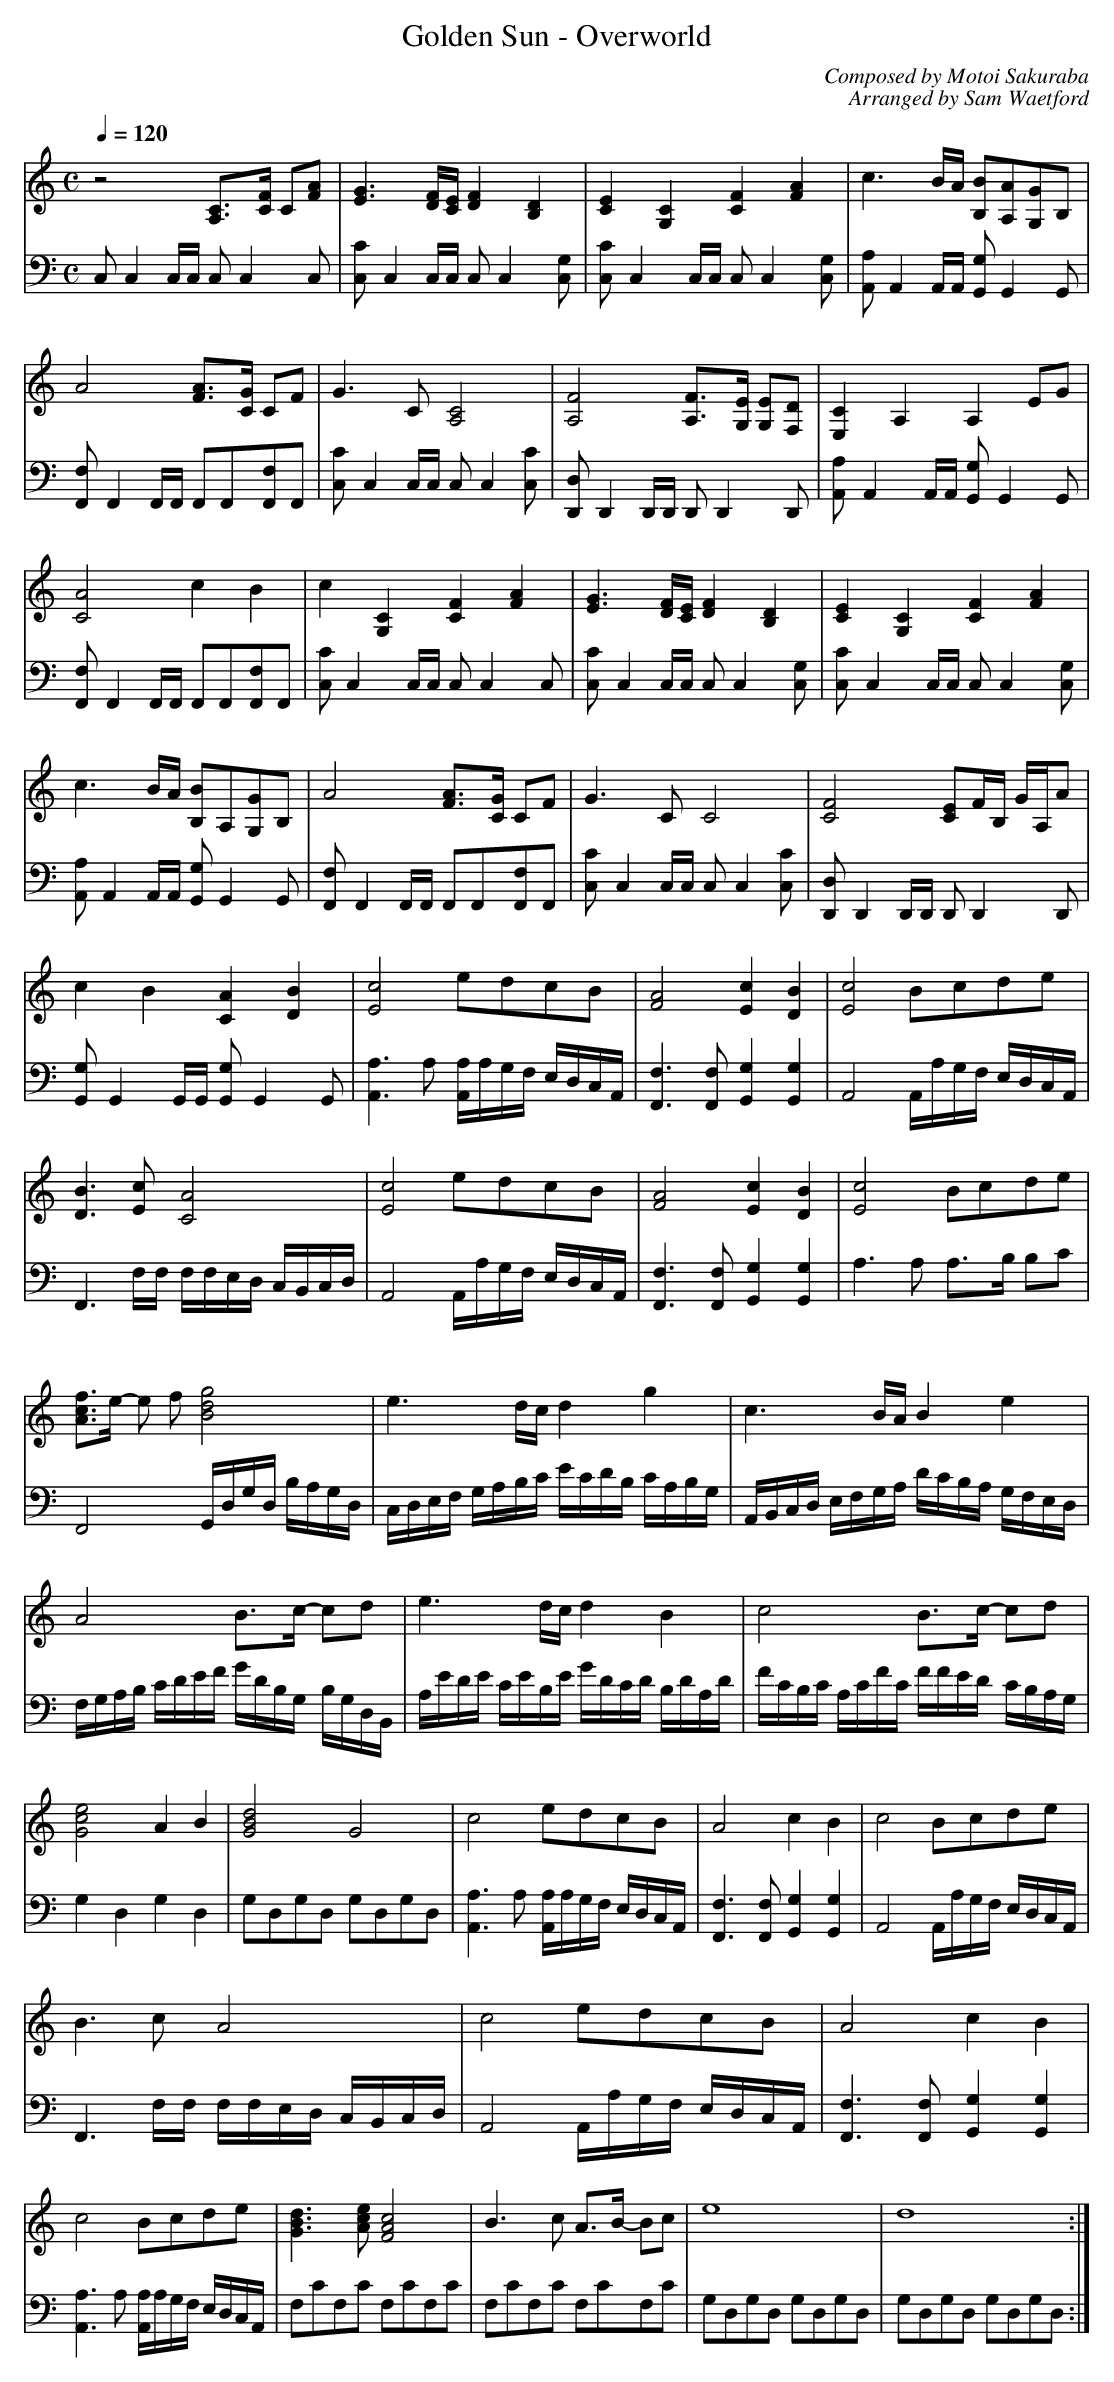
X:1
T:Golden Sun - Overworld
C:Composed by Motoi Sakuraba
C:Arranged by Sam Waetford
M:C
Q:1/4=120
L:1/16
V:T treble
V:B bass
K:C
[V:T] z8       [A,C]3[CF] C2[FA]2                     | [EG]6        [DF][CE]     [DF]4 [B,D]4                | [CE]4      [G,C]4      [CF]4 [FA]4             | c6           BA [B,B]2[A,A]2[G,G]2B,2       |
[V:B] C,2      C,4        C,C, C,2 C,4 C,2            | [C,C]2       C,4          C,C, C,2 C,4 [C,G,]2        | [C,C]2     C,4         C,C, C,2 C,4 [C,G,]2    | [A,,A,]2     A,,4 A,,A,, [G,,G,]2 G,,4 G,,2 |
[V:T] A8       [FA]3[CG]  C2F2                        | G6           C2           [A,C]8                      | [A,F]8     [A,F]3[G,E] [G,E]2[F,D]2            | [E,C]4       A,4 A,4 E2G2                   |
[V:B] [F,,F,]2 F,,4       F,,F,, F,,2F,,2[F,,F,]2F,,2 | [C,C]2       C,4          C,C, C,2 C,4 [C,C]2         | [D,,D,]2   D,,4        D,,D,, D,,2 D,,4 D,,2   | [A,,A,]2     A,,4 A,,A,, [G,,G,]2 G,,4 G,,2 |
[V:T] [CA]8    c4         B4                          | c4           [G,C]4       [CF]4 [FA]4                 | [EG]6      [DF][CE]    [DF]4 [B,D]4            | [CE]4        [G,C]4 [CF]4 [FA]4             |
[V:B] [F,,F,]2 F,,4       F,,F,, F,,2F,,2[F,,F,]2F,,2 | [C,C]2       C,4          C,C, C,2 C,4 C,2            | [C,C]2     C,4         C,C, C,2 C,4 [C,G,]2    | [C,C]2       C,4 C,C, C,2 C,4 [C,G,]2       |
[V:T] c6       BA         [B,B]2A,2[G,G]2B,2          | A8           [FA]3[CG]    C2F2                        | G6         C2          C8                      | [CF]8        [CE]2FB, GA,A2                 |
[V:B] [A,,A,]2 A,,4       A,,A,, [G,,G,]2 G,,4 G,,2   | [F,,F,]2     F,,4         F,,F,, F,,2F,,2[F,,F,]2F,,2 | [C,C]2     C,4         C,C, C,2 C,4 [C,C]2     | [D,,D,]2     D,,4 D,,D,, D,,2 D,,4 D,,2     |
[V:T] c4       B4         [CA]4 [DB]4                 | [Ec]8        e2d2c2B2                                 | [FA]8      [Ec]4       [DB]4                   | [Ec]8        B2c2d2e2                       |
[V:B] [G,,G,]2 G,,4       G,,G,, [G,,G,]2 G,,4 G,,2   | [A,,A,]6     A,2          [A,,A,]A,G,F, E,D,C,A,,     | [F,,F,]6   [F,,F,]2    [G,,G,]4 [G,,G,]4       | A,,8         A,,A,G,F, E,D,C,A,,            |
[V:T] [DB]6    [Ec]2      [CA]8                       | [Ec]8        e2d2c2B2                                 | [FA]8      [Ec]4       [DB]4                   | [Ec]8        B2c2d2e2                       |
[V:B] F,,6     F,F,       F,F,E,D, C,B,,C,D,          | A,,8         A,,A,G,F,    E,D,C,A,,                   | [F,,F,]6   [F,,F,]2    [G,,G,]4 [G,,G,]4       | A,6          A,2 A,3B, B,2C2                |
[V:T] [Acf]3e- e2         f2 [Bdg]8                   | e6           dc           d4 g4                       | c6         BA          B4 e4                   |
[V:B] F,,8     G,,D,G,D,  B,A,G,D,                    | C,D,E,F,     G,A,B,C      ECDB, CA,B,G,               | A,,B,,C,D, E,F,G,A,    DCB,A, G,F,E,D,         |
[V:T] A8       B3c-       c2d2                        | e6           dc           d4 B4                       | c8         B3c-        c2d2                    |
[V:B] F,G,A,B, CDEF       GDB,G, B,G,D,B,,            | A,EDE        CEB,E        GDCD B,DA,D                 | FCB,C      A,CFC       FFED CB,A,G,            |
[V:T] [Gce]8   A4         B4                          | [GBd]8       G8                                       | c8         e2d2c2B2                            | A8           c4 B4                          | c8           B2c2d2e2             |
[V:B] G,4      D,4        G,4 D,4                     | G,2D,2G,2D,2 G,2D,2G,2D,2                             | [A,,A,]6   A,2         [A,,A,]A,G,F, E,D,C,A,, | [F,,F,]6     [F,,F,]2 [G,,G,]4 [G,,G,]4     | A,,8         A,,A,G,F, E,D,C,A,,  |
[V:T] B6       c2         A8                          | c8           e2d2c2B2                                 | A8         c4          B4                      |
[V:B] F,,6     F,F,       F,F,E,D, C,B,,C,D,          | A,,8         A,,A,G,F,    E,D,C,A,,                   | [F,,F,]6   [F,,F,]2    [G,,G,]4 [G,,G,]4       |
[V:T] c8       B2c2d2e2                               | [GBd]6       [Ace]2       [FAc]8                      | B6         c2          A3B- B2c2               | e16                                         | d16                              :|
[V:B] [A,,A,]6 A,2        [A,,A,]A,G,F, E,D,C,A,,     | F,2C2F,2C2   F,2C2F,2C2                               | F,2C2F,2C2 F,2C2F,2C2                          | G,2D,2G,2D,2 G,2D,2G,2D,2                   | G,2D,2G,2D,2 G,2D,2G,2D,2        :|
